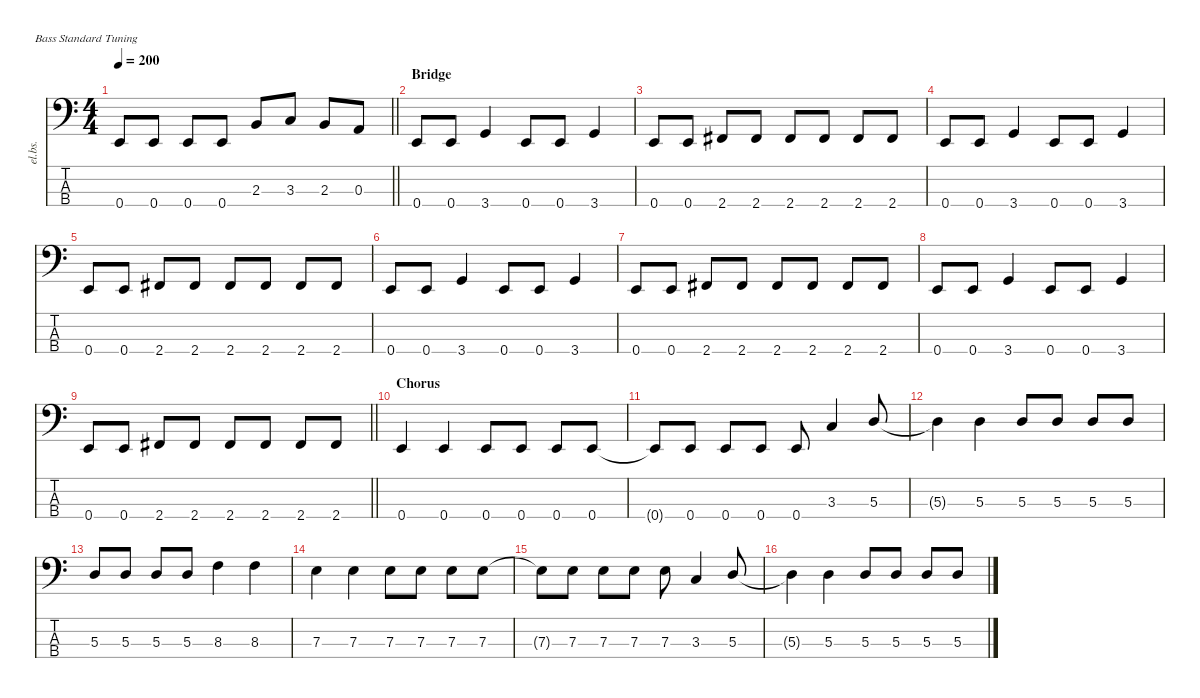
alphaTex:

\defaultSystemsLayout 4
\hideDynamics
\bracketExtendMode nobrackets
\otherSystemsTrackNameOrientation horizontal
\track ("Cliff Burton (Bass)" "el.bs.") {instrument electricbasspick}
\staff {score tabs}
\tuning (G2 D2 A1 E1)
\ts (4 4)
\tempo 200
\clef f4
\barLineRight lightlight
\ks c
0.4.8{dy f beam Up} 0.4.8{beam Up} 0.4.8{beam Up} 0.4.8{beam Up} 2.3.8{beam Up} 3.3.8{beam Up} 2.3.8{beam Up} 0.3.8{beam Up} |
\section ("" "Bridge")
0.4.8{beam Up} 0.4.8{beam Up} 3.4.4{beam Up} 0.4.8{beam Up} 0.4.8{beam Up} 3.4.4{beam Up} |
0.4.8{beam Up} 0.4.8{beam Up} 2.4{acc #}.8{beam Up} 2.4{acc #}.8{beam Up} 2.4{acc #}.8{beam Up} 2.4{acc #}.8{beam Up} 2.4{acc #}.8{beam Up} 2.4{acc #}.8{beam Up} |
0.4.8{beam Up} 0.4.8{beam Up} 3.4.4{beam Up} 0.4.8{beam Up} 0.4.8{beam Up} 3.4.4{beam Up} |
0.4.8{beam Up} 0.4.8{beam Up} 2.4{acc #}.8{beam Up} 2.4{acc #}.8{beam Up} 2.4{acc #}.8{beam Up} 2.4{acc #}.8{beam Up} 2.4{acc #}.8{beam Up} 2.4{acc #}.8{beam Up} |
0.4.8{beam Up} 0.4.8{beam Up} 3.4.4{beam Up} 0.4.8{beam Up} 0.4.8{beam Up} 3.4.4{beam Up} |
0.4.8{beam Up} 0.4.8{beam Up} 2.4{acc #}.8{beam Up} 2.4{acc #}.8{beam Up} 2.4{acc #}.8{beam Up} 2.4{acc #}.8{beam Up} 2.4{acc #}.8{beam Up} 2.4{acc #}.8{beam Up} |
0.4.8{beam Up} 0.4.8{beam Up} 3.4.4{beam Up} 0.4.8{beam Up} 0.4.8{beam Up} 3.4.4{beam Up} |
\barLineRight lightlight
0.4.8{beam Up} 0.4.8{beam Up} 2.4{acc #}.8{beam Up} 2.4{acc #}.8{beam Up} 2.4{acc #}.8{beam Up} 2.4{acc #}.8{beam Up} 2.4{acc #}.8{beam Up} 2.4{acc #}.8{beam Up} |
\section ("" "Chorus")
0.4.4{beam Up} 0.4.4{beam Up} 0.4.8{beam Up} 0.4.8{beam Up} 0.4.8{beam Up} 0.4.8{beam Up} |
0.4{t}.8{beam Up} 0.4.8{beam Up} 0.4.8{beam Up} 0.4.8{beam Up} 0.4.8{beam Up} 3.3.4{beam Up} 5.3.8{beam Up} |
5.3{t}.4{beam Down} 5.3.4{beam Down} 5.3.8{beam Up} 5.3.8{beam Up} 5.3.8{beam Up} 5.3.8{beam Up} |
5.3.8{beam Up} 5.3.8{beam Up} 5.3.8{beam Up} 5.3.8{beam Up} 8.3.4{beam Down} 8.3.4{beam Down} |
7.3.4{beam Down} 7.3.4{beam Down} 7.3.8{beam Down} 7.3.8{beam Down} 7.3.8{beam Down} 7.3.8{beam Down} |
7.3{t}.8{beam Down} 7.3.8{beam Down} 7.3.8{beam Down} 7.3.8{beam Down} 7.3.8{beam Down} 3.3.4{beam Up} 5.3.8{beam Up} |
5.3{t}.4{beam Down} 5.3.4{beam Down} 5.3.8{beam Up} 5.3.8{beam Up} 5.3.8{beam Up} 5.3.8{beam Up}
